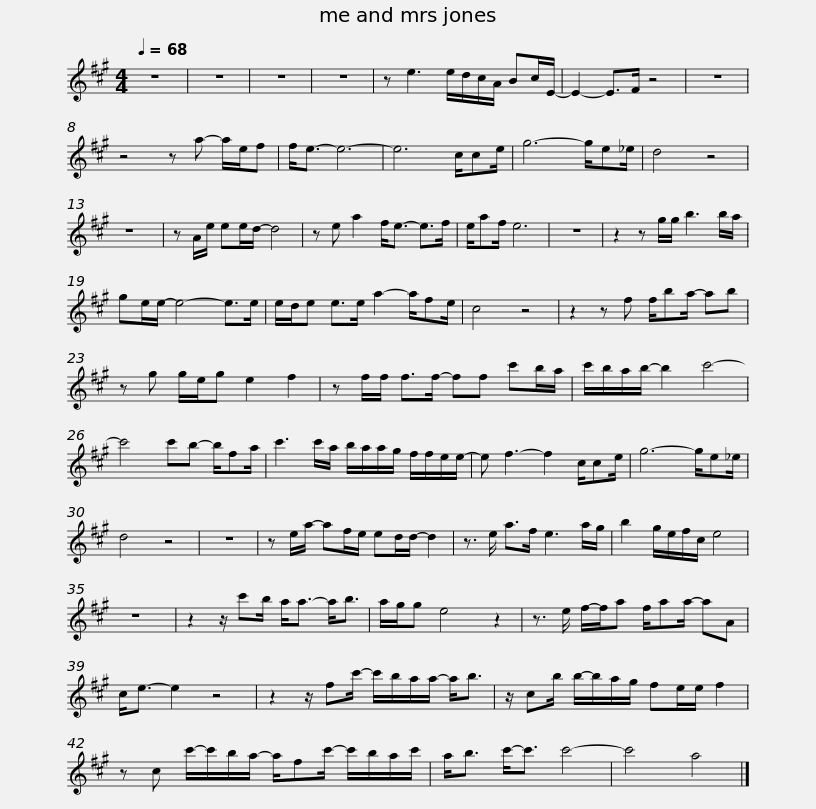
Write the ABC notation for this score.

X:1
L:1/8
Q:1/4=68
M:4/4
I:linebreak $
K:none
V:1 treble transpose=-9
V:1
[K:A] z8 | z8 | z8 | z8 | z e3 e/d/c/A/ Bc/E/- | %5
 E2- E>F z4 | z8 | z4 z a- a/e/f | f<e- e6- | e6 c/ce/ |$ %10
 g6- g/e_e/ | d4 z4 | z8 | z A/e/ ee/d/- d4 | z e a2 f<e- e>f | %15
 e/af/ e6 | z8 | z2 z g/g/ b3 b/a/ |$ ge/e/- e4- e>e | e/d/e e>e a2- a/fe/ | %20
 c4 z4 | z2 z f f/ba/- ab | z g g/e/g e2 f2 |$ z f/f/ f>f- ff c'b/a/ | c'/b/a/b/- b2 c'4- | %25
 c'4 c'b- b/fa/ | c'3 c'/a/ b/a/a/g/ f/f/e/e/- |$ e f3- f2 c/ce/ | g6- g/e_e/ | d4 z4 | %30
 z8 | z e/a/- af/e/ ed/d/- d2 | z3/2 e/ a>f e3 a/g/ | b2 g/e/f/c/ e4 |$ z8 | %35
 z2 z/ c'b/ a<a- a<b | a/g/g e4 z2 | z3/2 e/ f/-f/a f/aa/- aA | c<e- e2 z4 |$ z2 z/ fc'/- c'/b/a/a/- a<b | %40
 z/ cb/ b/-b/a/g/ fe/e/ f2 | z c c'/-c'/b/a/- a/fc'/- c'/b/a/c'/ |$ a<b c'-<c' c'4- | c'4 a4 |] %44
